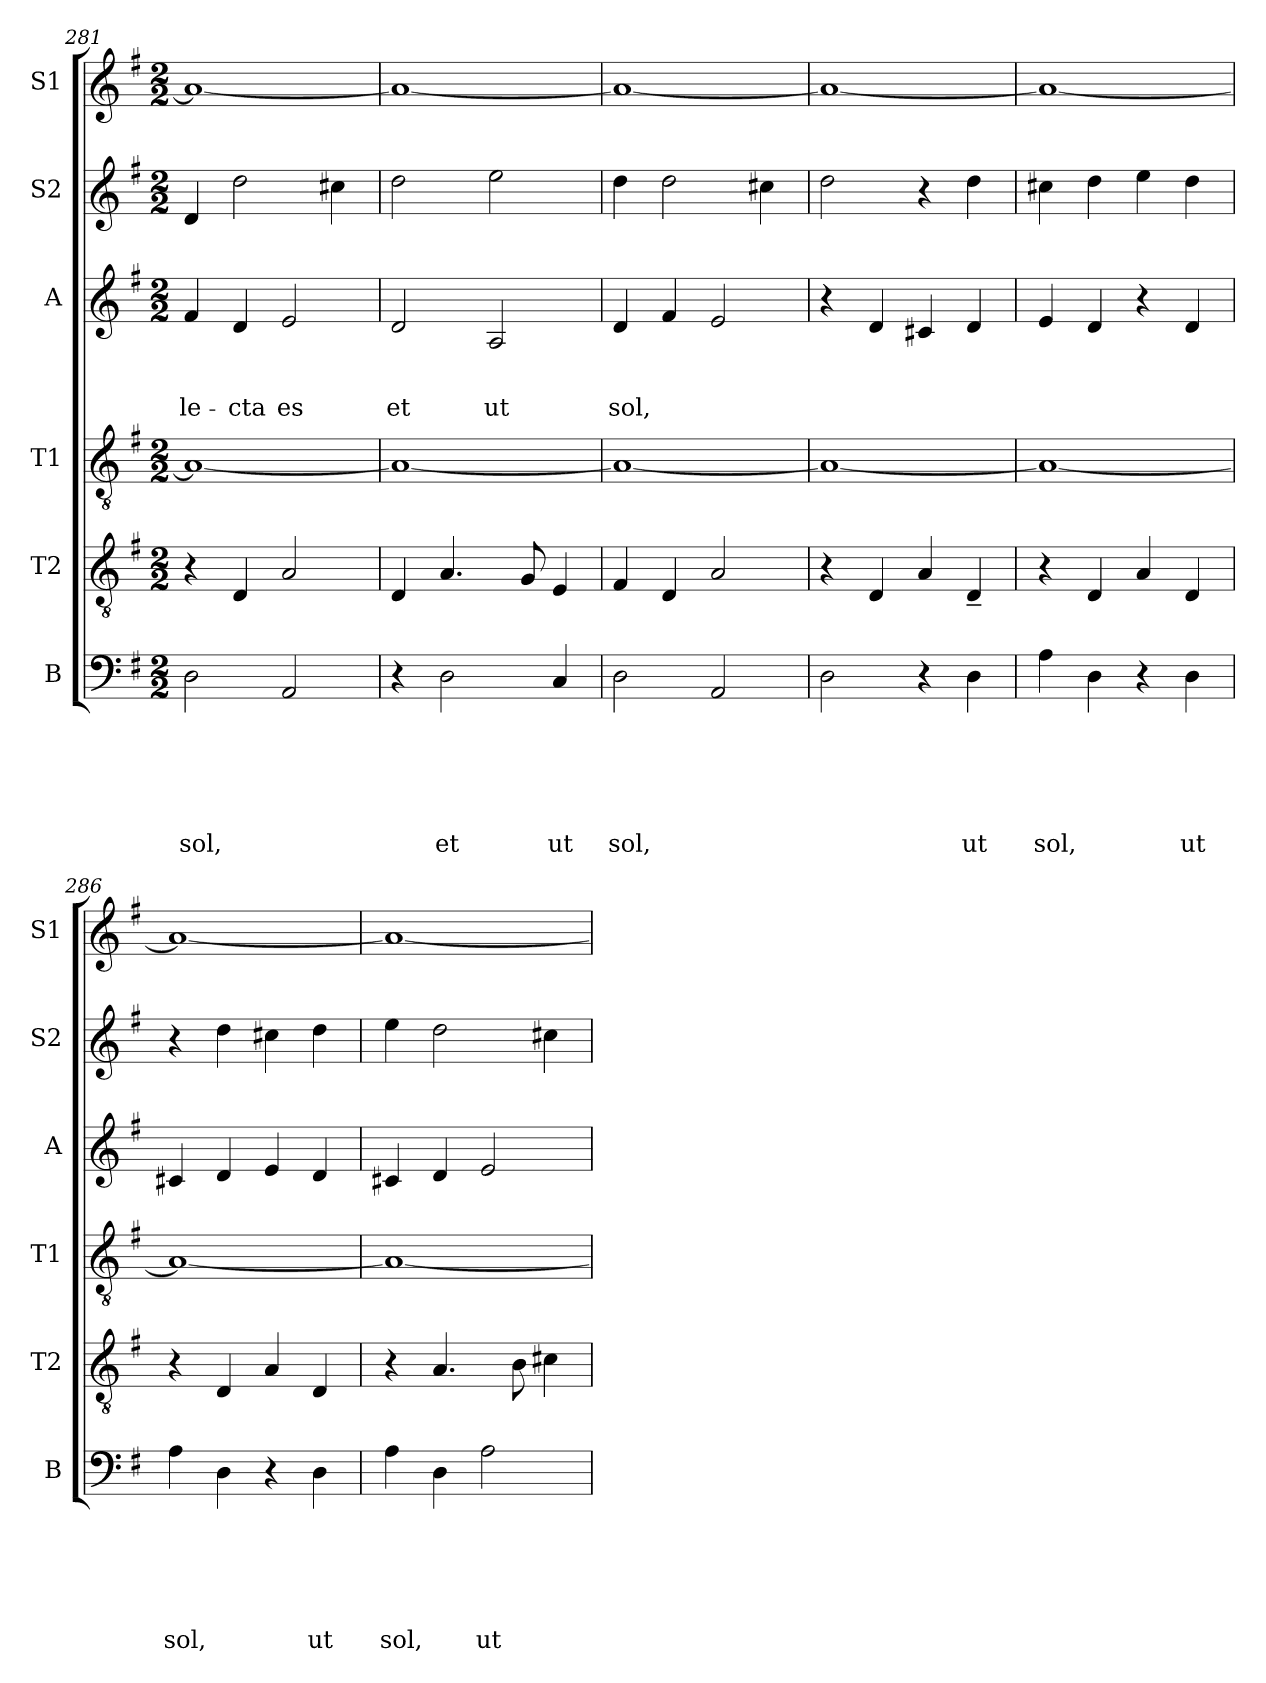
**kern	**text	**text	**text	**text	**text	**text	**kern	**kern	**kern	**text	**text	**text	**kern	**kern
*part6	*part6	*part6	*part6	*part6	*part6	*part6	*part5	*part4	*part3	*part3	*part3	*part3	*part2	*part1
*staff6	*staff6	*staff6	*staff6	*staff6	*staff6	*staff6	*staff5	*staff4	*staff3	*staff3	*staff3	*staff3	*staff2	*staff1
*I"B	*	*	*	*	*	*	*I"T2	*I"T1	*I"A	*	*	*	*I"S2	*I"S1
*I'B	*	*	*	*	*	*	*I'T2	*I'T1	*I'A	*	*	*	*I'S2	*I'S1
*clefF4	*	*	*	*	*	*	*clefGv2	*clefGv2	*clefG2	*	*	*	*clefG2	*clefG2
*k[f#]	*	*	*	*	*	*	*k[f#]	*k[f#]	*k[f#]	*	*	*	*k[f#]	*k[f#]
*G:	*	*	*	*	*	*	*G:	*G:	*G:	*	*	*	*G:	*G:
*M2/2	*	*	*	*	*	*	*M2/2	*M2/2	*M2/2	*	*	*	*M2/2	*M2/2
=281	=281	=281	=281	=281	=281	=281	=281	=281	=281	=281	=281	=281	=281	=281
!	!	!	!	!	!	!LO:LY:b	!	!	!	!	!	!LO:LY:b	!	!
2D\	.	.	.	.	.	sol,	4r	1A_	4f#/	.	.	-le-	4d/	1a_
!	!	!	!	!	!	!	!	!	!	!	!	!LO:LY:b	!	!
.	.	.	.	.	.	.	4D/	.	4d/	.	.	-cta	2dd\	.
!	!	!	!	!	!	!	!	!	!	!	!	!LO:LY:b	!	!
2AA/	.	.	.	.	.	.	2A/	.	2e/	.	.	es	.	.
.	.	.	.	.	.	.	.	.	.	.	.	.	4cc#\	.
=282	=282	=282	=282	=282	=282	=282	=282	=282	=282	=282	=282	=282	=282	=282
!	!	!	!	!	!	!	!	!	!	!	!	!LO:LY:b	!	!
4r	.	.	.	.	.	.	4D/	1A_	2d/	.	.	et	2dd\	1a_
!	!	!	!	!	!	!LO:LY:b	!	!	!	!	!	!	!	!
2D\	.	.	.	.	.	et	4.A/	.	.	.	.	.	.	.
!	!	!	!	!	!	!	!	!	!	!	!	!LO:LY:b	!	!
.	.	.	.	.	.	.	.	.	2A/	.	.	ut	2ee\	.
.	.	.	.	.	.	.	8G/	.	.	.	.	.	.	.
!	!	!	!	!	!	!LO:LY:b	!	!	!	!	!	!	!	!
4C/	.	.	.	.	.	ut	4E/	.	.	.	.	.	.	.
=283	=283	=283	=283	=283	=283	=283	=283	=283	=283	=283	=283	=283	=283	=283
!	!	!	!	!	!	!LO:LY:b	!	!	!	!	!	!LO:LY:b	!	!
2D\	.	.	.	.	.	sol,	4F#/	1A_	4d/	.	.	sol,	4dd\	1a_
.	.	.	.	.	.	.	4D/	.	4f#/	.	.	.	2dd\	.
2AA/	.	.	.	.	.	.	2A/	.	2e/	.	.	.	.	.
.	.	.	.	.	.	.	.	.	.	.	.	.	4cc#\	.
=284	=284	=284	=284	=284	=284	=284	=284	=284	=284	=284	=284	=284	=284	=284
2D\	.	.	.	.	.	.	4r	1A_	4r	.	.	.	2dd\	1a_
.	.	.	.	.	.	.	4D/	.	4d/	.	.	.	.	.
4r	.	.	.	.	.	.	4A/	.	4c#/	.	.	.	4r	.
!	!	!	!	!	!	!LO:LY:b	!	!	!	!	!	!	!	!
4D\	.	.	.	.	.	ut	4D~</	.	4d/	.	.	.	4dd\	.
!!LO:LB:g=z
=285	=285	=285	=285	=285	=285	=285	=285	=285	=285	=285	=285	=285	=285	=285
!	!	!	!	!	!	!LO:LY:b	!	!	!	!	!	!	!	!
4A\	.	.	.	.	.	sol,	4r	1A_	4e/	.	.	.	4cc#\	1a_
4D\	.	.	.	.	.	.	4D/	.	4d/	.	.	.	4dd\	.
4r	.	.	.	.	.	.	4A/	.	4r	.	.	.	4ee\	.
!	!	!	!	!	!	!LO:LY:b	!	!	!	!	!	!	!	!
4D\	.	.	.	.	.	ut	4D/	.	4d/	.	.	.	4dd\	.
=286	=286	=286	=286	=286	=286	=286	=286	=286	=286	=286	=286	=286	=286	=286
!	!	!	!	!	!	!LO:LY:b	!	!	!	!	!	!	!	!
4A\	.	.	.	.	.	sol,	4r	1A_	4c#/	.	.	.	4r	1a_
4D\	.	.	.	.	.	.	4D/	.	4d/	.	.	.	4dd\	.
4r	.	.	.	.	.	.	4A/	.	4e/	.	.	.	4cc#\	.
!	!	!	!	!	!	!LO:LY:b	!	!	!	!	!	!	!	!
4D\	.	.	.	.	.	ut	4D/	.	4d/	.	.	.	4dd\	.
=287	=287	=287	=287	=287	=287	=287	=287	=287	=287	=287	=287	=287	=287	=287
!	!	!	!	!	!	!LO:LY:b	!	!	!	!	!	!	!	!
4A\	.	.	.	.	.	sol,	4r	1A_	4c#/	.	.	.	4ee\	1a_
4D\	.	.	.	.	.	.	4.A/	.	4d/	.	.	.	2dd\	.
!	!	!	!	!	!	!LO:LY:b	!	!	!	!	!	!	!	!
2A\	.	.	.	.	.	ut	.	.	2e/	.	.	.	.	.
.	.	.	.	.	.	.	8B\	.	.	.	.	.	.	.
.	.	.	.	.	.	.	4c#\	.	.	.	.	.	4cc#X\	.
=	=	=	=	=	=	=	=	=	=	=	=	=	=	=
*-	*-	*-	*-	*-	*-	*-	*-	*-	*-	*-	*-	*-	*-	*-
